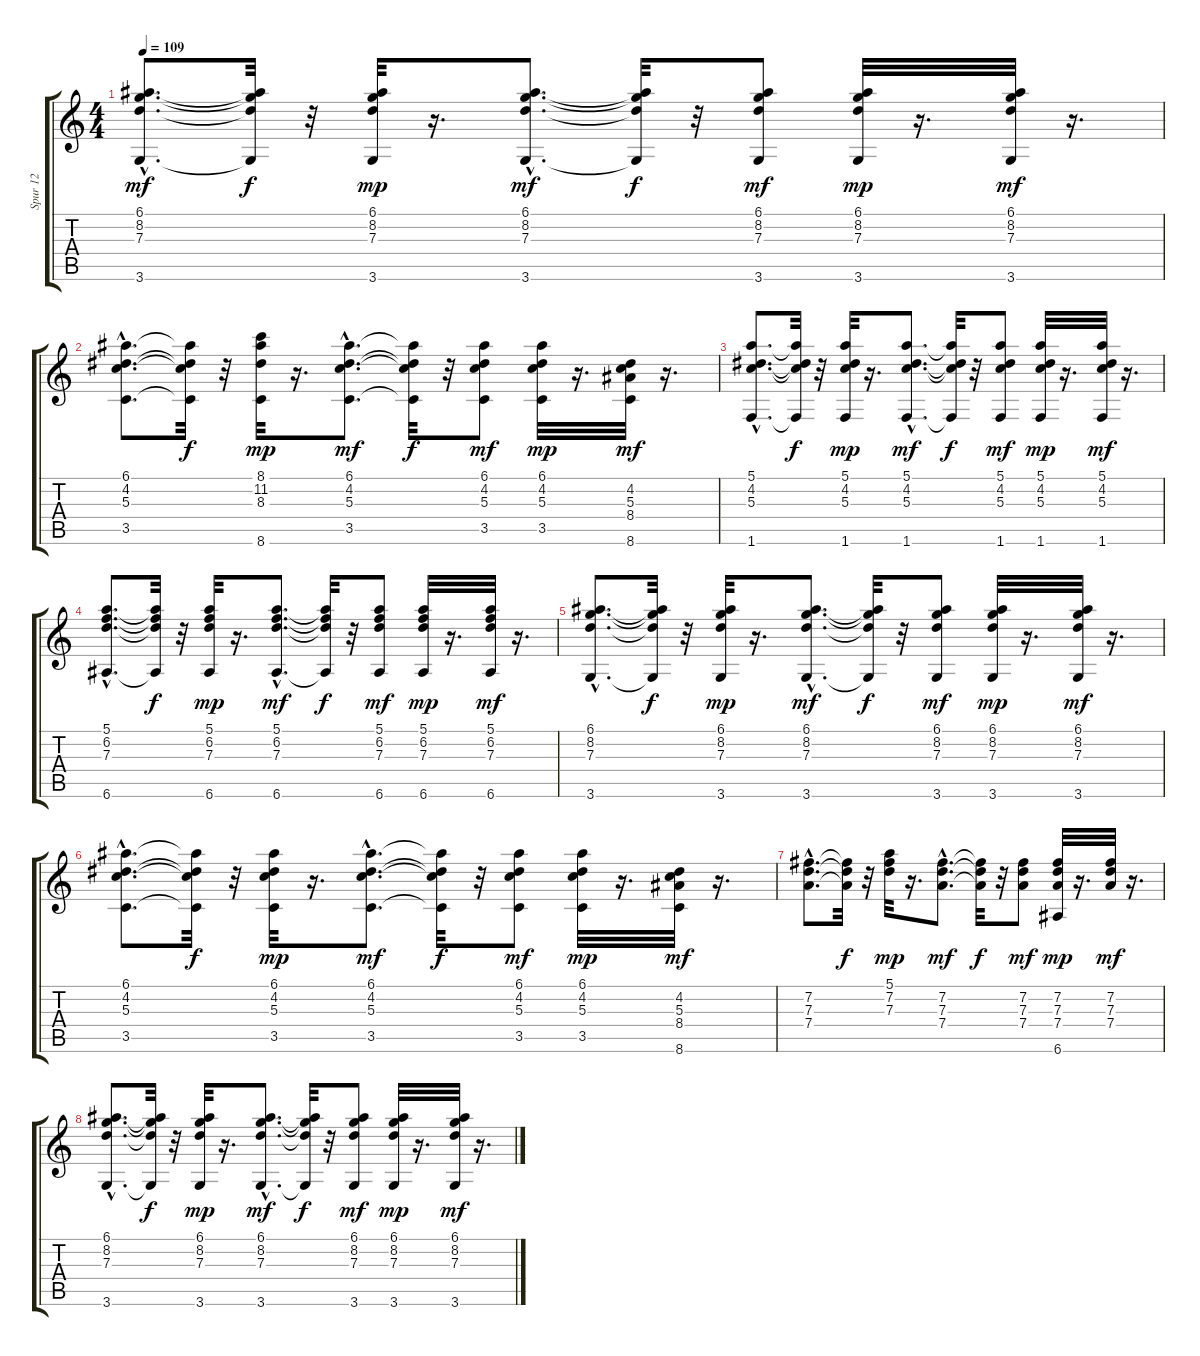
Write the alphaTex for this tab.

\track ("Spur 12" "Spur 12") {instrument acousticguitarnylon}
\staff {score tabs}
\tuning (E4 B3 G3 D3 A2 E2) {hide}
\ts (4 4)
\tempo 109
\clef g2
\ks c
(6.1{hac} 8.2{hac} 7.3{hac} 3.6{hac}).8{d dy mf} (6.1{t} 8.2{t} 7.3{t} 3.6{t}).32{dy f} r.32 (6.1 8.2 7.3 3.6).32{dy mp} r.16{d} (6.1{hac} 8.2{hac} 7.3{hac} 3.6{hac}).8{d dy mf} (6.1{t} 8.2{t} 7.3{t} 3.6{t}).32{dy f} r.32 (6.1 8.2 7.3 3.6).8{dy mf} (6.1 8.2 7.3 3.6).32{dy mp} r.16{d} (6.1 8.2 7.3 3.6).32{dy mf} r.16{d} |
(6.1{hac} 4.2{hac} 5.3{hac} 3.5{hac}).8{d} (6.1{t} 4.2{t} 5.3{t} 3.5{t}).32{dy f} r.32 (8.1 11.2 8.3 8.6).32{dy mp} r.16{d} (6.1{hac} 4.2{hac} 5.3{hac} 3.5{hac}).8{d dy mf} (6.1{t} 4.2{t} 5.3{t} 3.5{t}).32{dy f} r.32 (6.1 4.2 5.3 3.5).8{dy mf} (6.1 4.2 5.3 3.5).32{dy mp} r.16{d} (4.2 5.3 8.4 8.6).32{dy mf} r.16{d} |
(5.1{hac} 4.2{hac} 5.3{hac} 1.6{hac}).8{d} (5.1{t} 4.2{t} 5.3{t} 1.6{t}).32{dy f} r.32 (5.1 4.2 5.3 1.6).32{dy mp} r.16{d} (5.1{hac} 4.2{hac} 5.3{hac} 1.6{hac}).8{d dy mf} (5.1{t} 4.2{t} 5.3{t} 1.6{t}).32{dy f} r.32 (5.1 4.2 5.3 1.6).8{dy mf} (5.1 4.2 5.3 1.6).32{dy mp} r.16{d} (5.1 4.2 5.3 1.6).32{dy mf} r.16{d} |
(5.1{hac} 6.2{hac} 7.3{hac} 6.6{hac}).8{d} (5.1{t} 6.2{t} 7.3{t} 6.6{t}).32{dy f} r.32 (5.1 6.2 7.3 6.6).32{dy mp} r.16{d} (5.1{hac} 6.2{hac} 7.3{hac} 6.6{hac}).8{d dy mf} (5.1{t} 6.2{t} 7.3{t} 6.6{t}).32{dy f} r.32 (5.1 6.2 7.3 6.6).8{dy mf} (5.1 6.2 7.3 6.6).32{dy mp} r.16{d} (5.1 6.2 7.3 6.6).32{dy mf} r.16{d} |
(6.1{hac} 8.2{hac} 7.3{hac} 3.6{hac}).8{d} (6.1{t} 8.2{t} 7.3{t} 3.6{t}).32{dy f} r.32 (6.1 8.2 7.3 3.6).32{dy mp} r.16{d} (6.1{hac} 8.2{hac} 7.3{hac} 3.6{hac}).8{d dy mf} (6.1{t} 8.2{t} 7.3{t} 3.6{t}).32{dy f} r.32 (6.1 8.2 7.3 3.6).8{dy mf} (6.1 8.2 7.3 3.6).32{dy mp} r.16{d} (6.1 8.2 7.3 3.6).32{dy mf} r.16{d} |
(6.1{hac} 4.2{hac} 5.3{hac} 3.5{hac}).8{d} (6.1{t} 4.2{t} 5.3{t} 3.5{t}).32{dy f} r.32 (6.1 4.2 5.3 3.5).32{dy mp} r.16{d} (6.1{hac} 4.2{hac} 5.3{hac} 3.5{hac}).8{d dy mf} (6.1{t} 4.2{t} 5.3{t} 3.5{t}).32{dy f} r.32 (6.1 4.2 5.3 3.5).8{dy mf} (6.1 4.2 5.3 3.5).32{dy mp} r.16{d} (4.2 5.3 8.4 8.6).32{dy mf} r.16{d} |
(7.2{hac} 7.3{hac} 7.4{hac}).8{d} (7.2{t} 7.3{t} 7.4{t}).32{dy f} r.32 (5.1 7.2 7.3).32{dy mp} r.16{d} (7.2{hac} 7.3{hac} 7.4{hac}).8{d dy mf} (7.2{t} 7.3{t} 7.4{t}).32{dy f} r.32 (7.2 7.3 7.4).8{dy mf} (7.2 7.3 7.4 6.6).32{dy mp} r.16{d} (7.2 7.3 7.4).32{dy mf} r.16{d} |
(6.1{hac} 8.2{hac} 7.3{hac} 3.6{hac}).8{d} (6.1{t} 8.2{t} 7.3{t} 3.6{t}).32{dy f} r.32 (6.1 8.2 7.3 3.6).32{dy mp} r.16{d} (6.1{hac} 8.2{hac} 7.3{hac} 3.6{hac}).8{d dy mf} (6.1{t} 8.2{t} 7.3{t} 3.6{t}).32{dy f} r.32 (6.1 8.2 7.3 3.6).8{dy mf} (6.1 8.2 7.3 3.6).32{dy mp} r.16{d} (6.1 8.2 7.3 3.6).32{dy mf} r.16{d}
